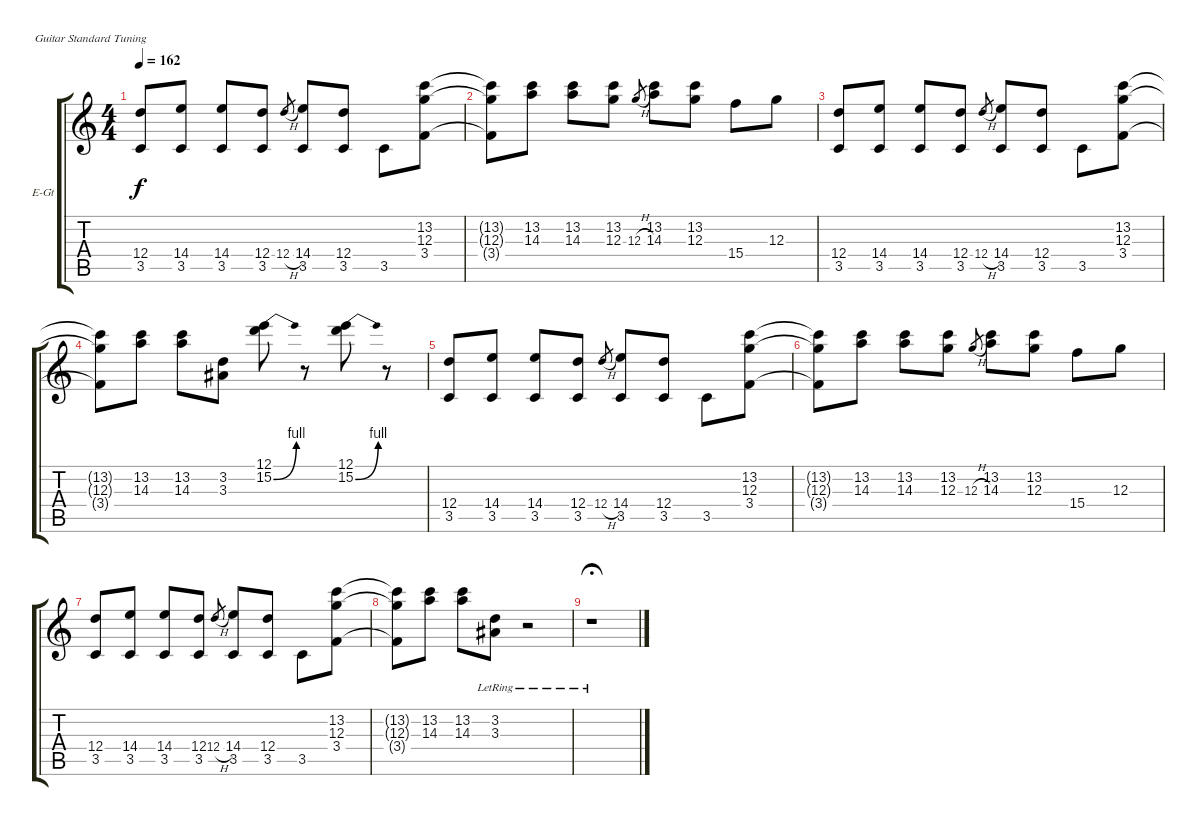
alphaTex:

\defaultSystemsLayout 4
\bracketExtendMode groupsimilarinstruments
\firstSystemTrackNameOrientation horizontal
\otherSystemsTrackNameOrientation horizontal
\track ("Guitar 1 (Main)" "E-Gt") {instrument electricguitarclean}
\staff {score tabs}
\tuning (E4 B3 G3 D3 A2 E2)
\ts (4 4)
\tempo 162
\clef g2
\ks c
(12.4 3.5).8{dy f} (14.4 3.5).8 (14.4 3.5).8 (12.4 3.5).8 12.4{h}.8{gr} (14.4 3.5).8 (12.4 3.5).8 3.5.8 (13.2 12.3 3.4).8 |
(13.2{t} 12.3{t} 3.4{t}).8 (13.2 14.3).8 (13.2 14.3).8 (13.2 12.3).8 12.3{h}.8{gr} (13.2 14.3).8 (13.2 12.3).8 15.4.8 12.3.8 |
(12.4 3.5).8 (14.4 3.5).8 (14.4 3.5).8 (12.4 3.5).8 12.4{h}.8{gr} (14.4 3.5).8 (12.4 3.5).8 3.5.8 (13.2 12.3 3.4).8 |
(13.2{t} 12.3{t} 3.4{t}).8 (13.2 14.3).8 (13.2 14.3).8 (3.2 3.3).8 (12.1 15.2{be (bend 0 0 15 4)}).8 r.8 (12.1 15.2{be (bend 0 0 15 4)}).8 r.8 |
(12.4 3.5).8 (14.4 3.5).8 (14.4 3.5).8 (12.4 3.5).8 12.4{h}.8{gr} (14.4 3.5).8 (12.4 3.5).8 3.5.8 (13.2 12.3 3.4).8 |
(13.2{t} 12.3{t} 3.4{t}).8 (13.2 14.3).8 (13.2 14.3).8 (13.2 12.3).8 12.3{h}.8{gr} (13.2 14.3).8 (13.2 12.3).8 15.4.8 12.3.8 |
(12.4 3.5).8 (14.4 3.5).8 (14.4 3.5).8 (12.4 3.5).8 12.4{h}.8{gr} (14.4 3.5).8 (12.4 3.5).8 3.5.8 (13.2 12.3 3.4).8 |
(13.2{t} 12.3{t} 3.4{t}).8 (13.2 14.3).8 (13.2 14.3).8 (3.2{lr} 3.3{lr}).8 r.2 |
r.1{fermata (medium 0.5)}
